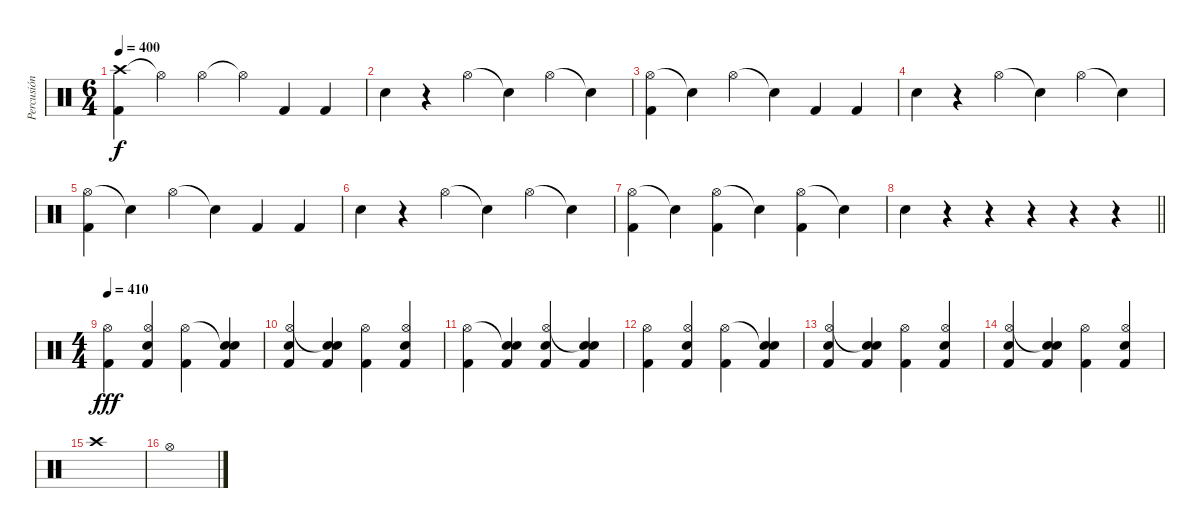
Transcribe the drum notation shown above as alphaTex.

\track ("Percusión" "Percusión") {instrument percussion}
\staff {score}
\articulation defaults
\ts (6 4)
\tempo 400
\clef neutral
\ks c
("Crash high (hit)" "Kick (hit) 2").4{dy f} "Hi-Hat (open)"{t}.4 "Hi-Hat (open)".4 "Hi-Hat (open)"{t}.4 "Kick (hit) 2".4 "Kick (hit) 2".4 |
"Snare (hit) 2".4 r.4 "Hi-Hat (open)".4 "Snare (hit)"{t}.4 "Hi-Hat (open)".4 "Snare (hit)"{t}.4 |
("Hi-Hat (open)" "Kick (hit) 2").4 "Snare (hit)"{t}.4 "Hi-Hat (open)".4 "Snare (hit)"{t}.4 "Kick (hit) 2".4 "Kick (hit) 2".4 |
"Snare (hit) 2".4 r.4 "Hi-Hat (open)".4 "Snare (hit)"{t}.4 "Hi-Hat (open)".4 "Snare (hit)"{t}.4 |
("Hi-Hat (open)" "Kick (hit) 2").4 "Snare (hit)"{t}.4 "Hi-Hat (open)".4 "Snare (hit)"{t}.4 "Kick (hit) 2".4 "Kick (hit) 2".4 |
"Snare (hit) 2".4 r.4 "Hi-Hat (open)".4 "Snare (hit)"{t}.4 "Hi-Hat (open)".4 "Snare (hit)"{t}.4 |
("Hi-Hat (open)" "Kick (hit) 2").4 "Snare (hit)"{t}.4 ("Hi-Hat (open)" "Kick (hit) 2").4 "Snare (hit)"{t}.4 ("Hi-Hat (open)" "Kick (hit) 2").4 "Snare (hit)"{t}.4 |
\barLineRight lightlight "Snare (hit) 2".4
r.4 r.4 r.4 r.4 r.4 |
\ts (4 4)
\tempo 410
("Hi-Hat (open)" "Kick (hit) 2").4{dy fff} ("Hi-Hat (open)" "Snare (hit) 2" "Kick (hit) 2").4 ("Hi-Hat (open)" "Kick (hit) 2").4 ("Snare (hit)"{t} "Snare (hit) 2" "Kick (hit) 2").4 |
("Hi-Hat (open)" "Snare (hit) 2" "Kick (hit) 2").4 ("Snare (hit)"{t} "Snare (hit) 2" "Kick (hit) 2").4 ("Hi-Hat (open)" "Kick (hit) 2").4 ("Hi-Hat (open)" "Snare (hit) 2" "Kick (hit) 2").4 |
("Hi-Hat (open)" "Kick (hit) 2").4 ("Snare (hit)"{t} "Snare (hit) 2" "Kick (hit) 2").4 ("Hi-Hat (open)" "Snare (hit) 2" "Kick (hit) 2").4 ("Snare (hit)"{t} "Snare (hit) 2" "Kick (hit) 2").4 |
("Hi-Hat (open)" "Kick (hit) 2").4 ("Hi-Hat (open)" "Snare (hit) 2" "Kick (hit) 2").4 ("Hi-Hat (open)" "Kick (hit) 2").4 ("Snare (hit)"{t} "Snare (hit) 2" "Kick (hit) 2").4 |
("Hi-Hat (open)" "Snare (hit) 2" "Kick (hit) 2").4 ("Snare (hit)"{t} "Snare (hit) 2" "Kick (hit) 2").4 ("Hi-Hat (open)" "Kick (hit) 2").4 ("Hi-Hat (open)" "Snare (hit) 2" "Kick (hit) 2").4 |
("Hi-Hat (open)" "Snare (hit) 2" "Kick (hit) 2").4 ("Snare (hit)"{t} "Snare (hit) 2" "Kick (hit) 2").4 ("Hi-Hat (open)" "Kick (hit) 2").4 ("Hi-Hat (open)" "Snare (hit) 2" "Kick (hit) 2").4 |
"Crash high (hit)".1 |
"Hi-Hat (open)".1
